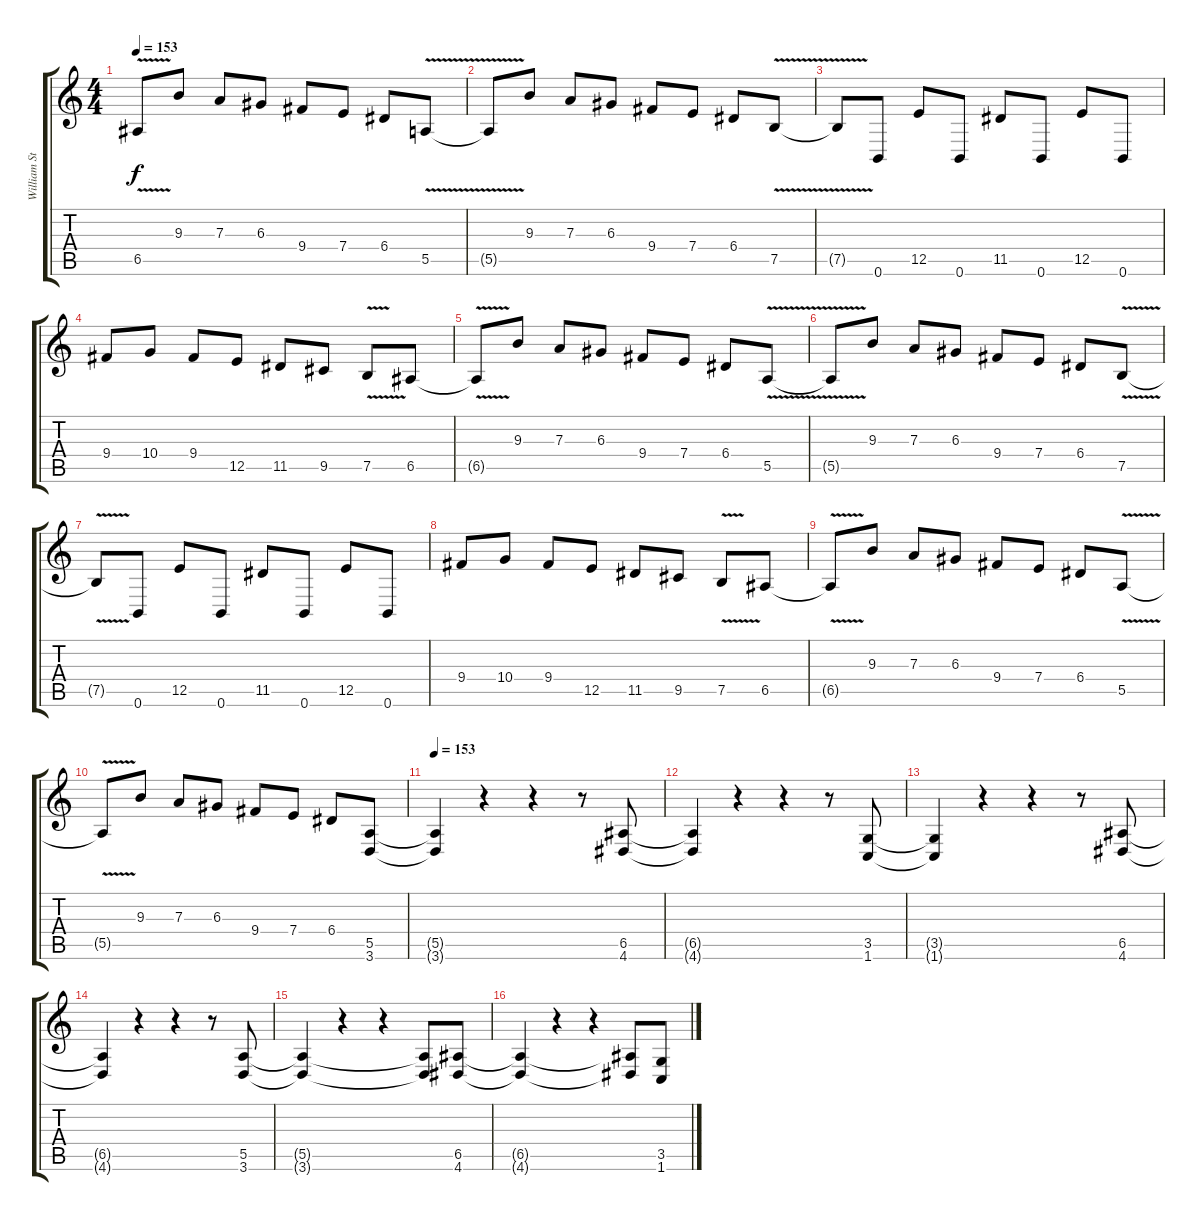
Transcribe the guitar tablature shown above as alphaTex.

\track ("William Steer" "William St") {instrument distortionguitar}
\staff {score tabs}
\tuning (B3 Gb3 D3 A2 E2 B1) {hide}
\ts (4 4)
\tempo 153
\clef g2
\ks c
6.5{v t}.8{dy f} 9.3.8 7.3.8 6.3.8 9.4.8 7.4.8 6.4.8 5.5{v}.8 |
5.5{v t}.8 9.3.8 7.3.8 6.3.8 9.4.8 7.4.8 6.4.8 7.5{v}.8 |
7.5{t}.8 0.6.8 12.5.8 0.6.8 11.5.8 0.6.8 12.5.8 0.6.8 |
9.4.8 10.4.8 9.4.8 12.5.8 11.5.8 9.5.8 7.5{v}.8 6.5.8 |
6.5{v t}.8 9.3.8 7.3.8 6.3.8 9.4.8 7.4.8 6.4.8 5.5{v}.8 |
5.5{v t}.8 9.3.8 7.3.8 6.3.8 9.4.8 7.4.8 6.4.8 7.5{v}.8 |
7.5{t}.8 0.6.8 12.5.8 0.6.8 11.5.8 0.6.8 12.5.8 0.6.8 |
9.4.8 10.4.8 9.4.8 12.5.8 11.5.8 9.5.8 7.5{v}.8 6.5.8 |
6.5{v t}.8 9.3.8 7.3.8 6.3.8 9.4.8 7.4.8 6.4.8 5.5{v}.8 |
5.5{v t}.8 9.3.8 7.3.8 6.3.8 9.4.8 7.4.8 6.4.8 (5.5 3.6).8 |
\tempo 153
(5.5{t} 3.6{t}).4 r.4 r.4 r.8 (6.5 4.6).8 |
(6.5{t} 4.6{t}).4 r.4 r.4 r.8 (3.5 1.6).8 |
(3.5{t} 1.6{t}).4 r.4 r.4 r.8 (6.5 4.6).8 |
(6.5{t} 4.6{t}).4 r.4 r.4 r.8 (5.5 3.6).8 |
(5.5{t} 3.6{t}).4 r.4 r.4 (5.5{t} 3.6{t}).8 (6.5 4.6).8 |
(6.5{t} 4.6{t}).4 r.4 r.4 (6.5{t} 4.6{t}).8 (3.5 1.6).8
